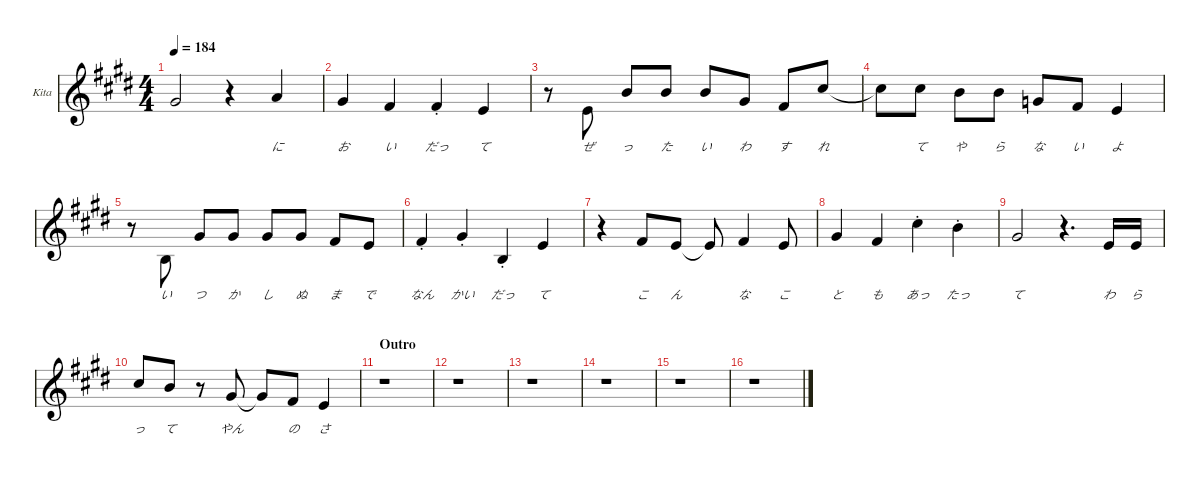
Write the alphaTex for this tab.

\defaultSystemsLayout 4
\hideDynamics
\bracketExtendMode nobrackets
\firstSystemTrackNameOrientation horizontal
\track ("Kita chan Vo" "Kita") {defaultSystemsLayout 4 instrument lead7fifths}
\staff {score}
\tuning (E4 B3 G3 D3 A2 E2)
\ts (4 4)
\tempo 184
\clef g2
\scale
0.231105
\ks e
4.1{t acc #}.2{dy f beam Up} r.4{beam Down} 5.1{acc forcenatural}.4{lyrics (0 "に") lyrics (1 "") lyrics (2 "") lyrics (3 "") lyrics (4 "") beam Up} |
\scale
0.235526 4.1{acc #}.4{lyrics (0 "お") lyrics (1 "") lyrics (2 "") lyrics (3 "") lyrics (4 "") beam Up} 2.1{acc #}.4{lyrics (0 "い") lyrics (1 "") lyrics (2 "") lyrics (3 "") lyrics (4 "") beam Up} 2.1{st acc #}.4{lyrics (0 "だっ") lyrics (1 "") lyrics (2 "") lyrics (3 "") lyrics (4 "") beam Up} 0.1{acc forcenatural}.4{lyrics (0 "て") lyrics (1 "") lyrics (2 "") lyrics (3 "") lyrics (4 "") beam Up} |
\scale
0.302263 r.8{beam Down} 0.1{acc forcenatural}.8{lyrics (0 "ぜ") lyrics (1 "") lyrics (2 "") lyrics (3 "") lyrics (4 "") beam Up} 7.1{acc forcenatural}.8{lyrics (0 "っ") lyrics (1 "") lyrics (2 "") lyrics (3 "") lyrics (4 "") beam Up} 7.1{acc forcenatural}.8{lyrics (0 "た") lyrics (1 "") lyrics (2 "") lyrics (3 "") lyrics (4 "") beam Up} 7.1{acc forcenatural}.8{lyrics (0 "い") lyrics (1 "") lyrics (2 "") lyrics (3 "") lyrics (4 "") beam Up} 4.1{acc #}.8{lyrics (0 "わ") lyrics (1 "") lyrics (2 "") lyrics (3 "") lyrics (4 "") beam Up} 2.1{acc #}.8{lyrics (0 "す") lyrics (1 "") lyrics (2 "") lyrics (3 "") lyrics (4 "") beam Up} 9.1{acc #}.8{lyrics (0 "れ") lyrics (1 "") lyrics (2 "") lyrics (3 "") lyrics (4 "") beam Up} |
\scale
0.231105 9.1{t acc #}.8{beam Down} 9.1{acc #}.8{lyrics (0 "て") lyrics (1 "") lyrics (2 "") lyrics (3 "") lyrics (4 "") beam Down} 7.1{acc forcenatural}.8{lyrics (0 "や") lyrics (1 "") lyrics (2 "") lyrics (3 "") lyrics (4 "") beam Down} 7.1{acc forcenatural}.8{lyrics (0 "ら") lyrics (1 "") lyrics (2 "") lyrics (3 "") lyrics (4 "") beam Down} 3.1{acc forcenatural}.8{lyrics (0 "な") lyrics (1 "") lyrics (2 "") lyrics (3 "") lyrics (4 "") beam Up} 2.1{acc #}.8{lyrics (0 "い") lyrics (1 "") lyrics (2 "") lyrics (3 "") lyrics (4 "") beam Up} 0.1{acc forcenatural}.4{lyrics (0 "よ") lyrics (1 "") lyrics (2 "") lyrics (3 "") lyrics (4 "") beam Up} |
\scale
0.231105 r.8{beam Down} 0.2{acc forcenatural}.8{lyrics (0 "い") lyrics (1 "") lyrics (2 "") lyrics (3 "") lyrics (4 "") beam Up} 4.1{acc #}.8{lyrics (0 "つ") lyrics (1 "") lyrics (2 "") lyrics (3 "") lyrics (4 "") beam Up} 4.1{acc #}.8{lyrics (0 "か") lyrics (1 "") lyrics (2 "") lyrics (3 "") lyrics (4 "") beam Up} 4.1{acc #}.8{lyrics (0 "し") lyrics (1 "") lyrics (2 "") lyrics (3 "") lyrics (4 "") beam Up} 4.1{acc #}.8{lyrics (0 "ぬ") lyrics (1 "") lyrics (2 "") lyrics (3 "") lyrics (4 "") beam Up} 2.1{acc #}.8{lyrics (0 "ま") lyrics (1 "") lyrics (2 "") lyrics (3 "") lyrics (4 "") beam Up} 0.1{acc forcenatural}.8{lyrics (0 "で") lyrics (1 "") lyrics (2 "") lyrics (3 "") lyrics (4 "") beam Up} |
\scale
0.235527 2.1{st acc #}.4{lyrics (0 "なん") lyrics (1 "") lyrics (2 "") lyrics (3 "") lyrics (4 "") beam Up} 4.1{st acc #}.4{lyrics (0 "かい") lyrics (1 "") lyrics (2 "") lyrics (3 "") lyrics (4 "") beam Up} 0.2{st acc forcenatural}.4{lyrics (0 "だっ") lyrics (1 "") lyrics (2 "") lyrics (3 "") lyrics (4 "") beam Up} 0.1{acc forcenatural}.4{lyrics (0 "て") lyrics (1 "") lyrics (2 "") lyrics (3 "") lyrics (4 "") beam Up} |
\scale
0.302263 r.4{beam Down} 2.1{acc #}.8{lyrics (0 "こ") lyrics (1 "") lyrics (2 "") lyrics (3 "") lyrics (4 "") beam Up} 0.1{acc forcenatural}.8{lyrics (0 "ん") lyrics (1 "") lyrics (2 "") lyrics (3 "") lyrics (4 "") beam Up} 0.1{t acc forcenatural}.8{beam Up} 2.1{acc #}.4{lyrics (0 "な") lyrics (1 "") lyrics (2 "") lyrics (3 "") lyrics (4 "") beam Up} 0.1{acc forcenatural}.8{lyrics (0 "こ") lyrics (1 "") lyrics (2 "") lyrics (3 "") lyrics (4 "") beam Up} |
\scale
0.231105 4.1{acc #}.4{lyrics (0 "と") lyrics (1 "") lyrics (2 "") lyrics (3 "") lyrics (4 "") beam Up} 2.1{acc #}.4{lyrics (0 "も") lyrics (1 "") lyrics (2 "") lyrics (3 "") lyrics (4 "") beam Up} 9.1{st acc #}.4{lyrics (0 "あっ") lyrics (1 "") lyrics (2 "") lyrics (3 "") lyrics (4 "") beam Down} 7.1{st acc forcenatural}.4{lyrics (0 "たっ") lyrics (1 "") lyrics (2 "") lyrics (3 "") lyrics (4 "") beam Down} |
\scale
0.231105 4.1{acc #}.2{lyrics (0 "て") lyrics (1 "") lyrics (2 "") lyrics (3 "") lyrics (4 "") beam Up} r.4{d beam Down} 0.1{acc forcenatural}.16{lyrics (0 "わ") lyrics (1 "") lyrics (2 "") lyrics (3 "") lyrics (4 "") beam Up} 0.1{acc forcenatural}.16{lyrics (0 "ら") lyrics (1 "") lyrics (2 "") lyrics (3 "") lyrics (4 "") beam Up} |
\scale
0.235527 9.1{acc #}.8{lyrics (0 "っ") lyrics (1 "") lyrics (2 "") lyrics (3 "") lyrics (4 "") beam Up} 7.1{acc forcenatural}.8{lyrics (0 "て") lyrics (1 "") lyrics (2 "") lyrics (3 "") lyrics (4 "") beam Up} r.8{beam Up} 4.1{acc #}.8{lyrics (0 "やん") lyrics (1 "") lyrics (2 "") lyrics (3 "") lyrics (4 "") beam Up} 4.1{t acc #}.8{beam Up} 2.1{acc #}.8{lyrics (0 "の") lyrics (1 "") lyrics (2 "") lyrics (3 "") lyrics (4 "") beam Up} 0.1{acc forcenatural}.4{lyrics (0 "さ") lyrics (1 "") lyrics (2 "") lyrics (3 "") lyrics (4 "") beam Up} |
\section ("" "Outro")
\scale
0.303368 r.1{beam Down} |
\scale
0.23 r.1{beam Down} |
\scale
0.231106 r.1{beam Down} |
\scale
0.235526 r.1{beam Down} |
\scale
0.303368 r.1{beam Down} |
\scale
0.23 r.1{beam Down}
